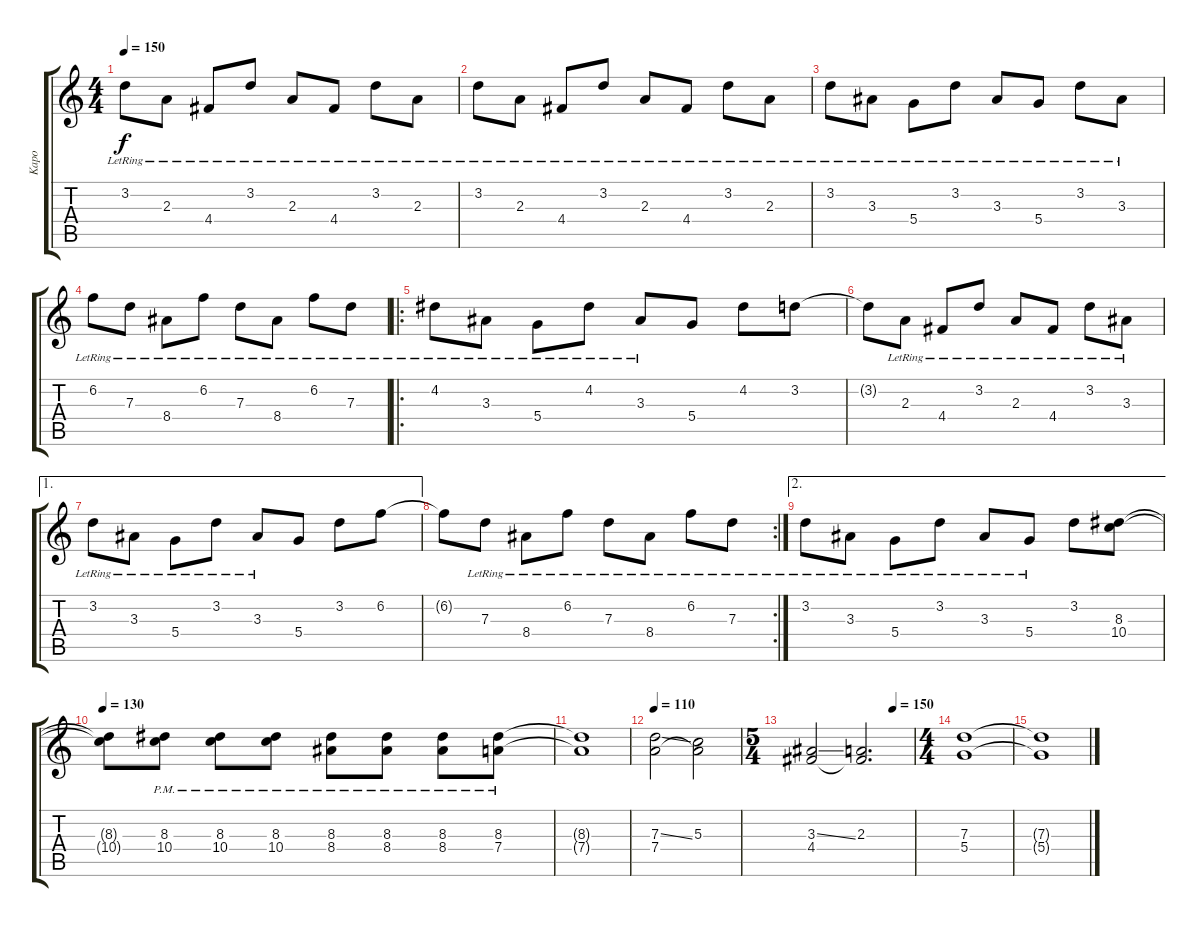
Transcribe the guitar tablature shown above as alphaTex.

\track ("Kapo" "Kapo") {instrument distortionguitar}
\staff {score tabs}
\tuning (E4 B3 G3 D3 A2 D2) {hide}
\ts (4 4)
\tempo 150
\clef g2
\ks c
3.2{lr}.8{dy f} 2.3{lr}.8 4.4{lr}.8 3.2{lr}.8 2.3{lr}.8 4.4{lr}.8 3.2{lr}.8 2.3{lr}.8 |
3.2{lr}.8 2.3{lr}.8 4.4{lr}.8 3.2{lr}.8 2.3{lr}.8 4.4{lr}.8 3.2{lr}.8 2.3{lr}.8 |
3.2{lr}.8 3.3{lr}.8 5.4{lr}.8 3.2{lr}.8 3.3{lr}.8 5.4{lr}.8 3.2{lr}.8 3.3{lr}.8 |
6.2{lr}.8 7.3{lr}.8 8.4{lr}.8 6.2{lr}.8 7.3{lr}.8 8.4{lr}.8 6.2{lr}.8 7.3{lr}.8 |
\ro
4.2{lr}.8 3.3{lr}.8 5.4{lr}.8 4.2{lr}.8 3.3{lr}.8 5.4.8 4.2.8 3.2.8 |
3.2{t}.8 2.3{lr}.8 4.4{lr}.8 3.2{lr}.8 2.3{lr}.8 4.4{lr}.8 3.2{lr}.8 3.3{lr}.8 |
\ae 1
3.2{lr}.8 3.3{lr}.8 5.4{lr}.8 3.2{lr}.8 3.3{lr}.8 5.4.8 3.2.8 6.2.8 |
\rc 2
6.2{t}.8 7.3{lr}.8 8.4{lr}.8 6.2{lr}.8 7.3{lr}.8 8.4{lr}.8 6.2{lr}.8 7.3{lr}.8 |
\ae 2
3.2{lr}.8 3.3{lr}.8 5.4{lr}.8 3.2{lr}.8 3.3{lr}.8 5.4{lr}.8 3.2.8 (8.3 10.4).8 |
\tempo 130
(8.3{t} 10.4{t}).8 (8.3{pm} 10.4{pm}).8 (8.3{pm} 10.4{pm}).8 (8.3{pm} 10.4{pm}).8 (8.3{pm} 8.4{pm}).8 (8.3{pm} 8.4{pm}).8 (8.3{pm} 8.4{pm}).8 (8.3{pm} 7.4{pm}).8 |
(8.3{t} 7.4{t}).1 |
\tempo 110
(7.3{ss} 7.4).2{volume 10} (5.3 7.4{t}).2 |
\ts (5 4)
\tempo (150 0.8)
(3.3{ss} 4.4).2 (2.3 4.4{t}).2{d} |
\ts (4 4)
(7.3 5.4).1{volume 13} |
(7.3{t} 5.4{t}).1
